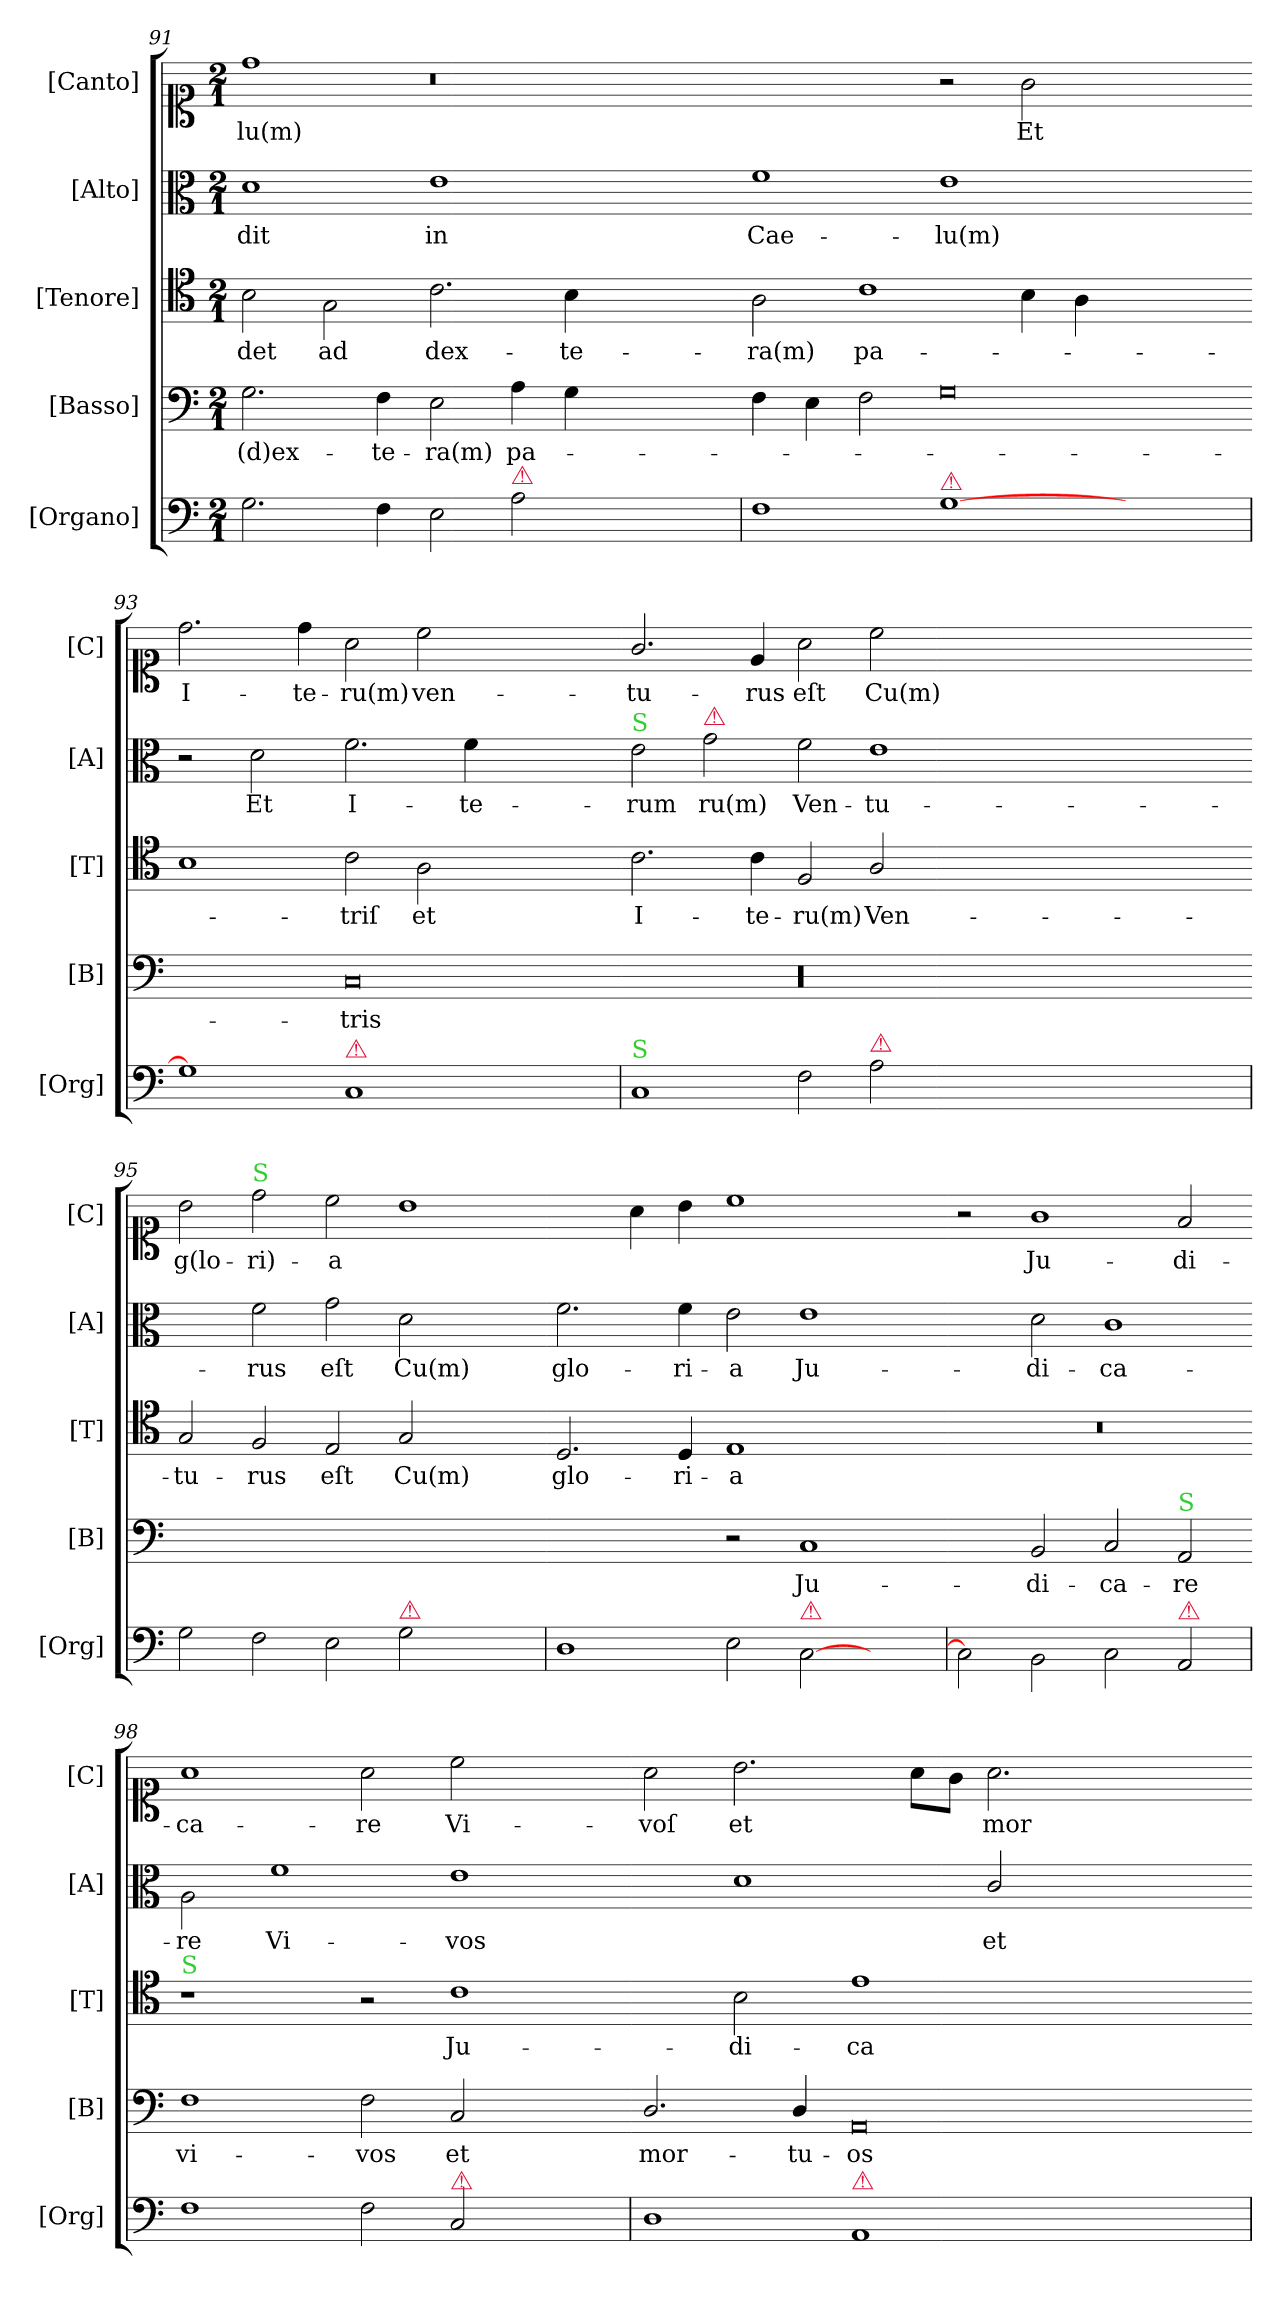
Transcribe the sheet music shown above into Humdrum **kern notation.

**kern	**kern	**text	**kern	**text	**kern	**text	**kern	**text
*part5	*part4	*part4	*part3	*part3	*part2	*part2	*part1	*part1
*staff5	*staff4	*staff4	*staff3	*staff3	*staff2	*staff2	*staff1	*staff1
*I"[Organo]	*I"[Basso]	*	*I"[Tenore]	*	*I"[Alto]	*	*I"[Canto]	*
*I'[Org]	*I'[B]	*	*I'[T]	*	*I'[A]	*	*I'[C]	*
*clefF4	*clefF4	*	*clefC4	*	*clefC3	*	*clefC1	*
*k[]	*k[]	*	*k[]	*	*k[]	*	*k[]	*
*M2/1	*M2/1	*	*M2/1	*	*M2/1	*	*M2/1	*
=91	=91	=91	=91	=91	=91	=91	=91	=91
2.G\	2.G\	(d)ex-	2B\	-det	1d	-dit	1dd	-lu(m)
.	.	.	2G\	ad	.	.	.	.
4F\	4F\	-te-	.	.	.	.	.	.
2E\	2E\	-ra(m)	2.c\	dex-	1e	in	0r	.
!LO:TX:a:color=crimson:t=⚠	!	!	!	!	!	!	!	!
2A\	4A\	pa-	.	.	.	.	.	.
.	4G\	.	4B\	-te-	.	.	.	.
1ryy	1ryy	.	1ryy	.	1ryy	.	.	.
=92	=92-	=92-	=92-	=92-	=92-	=92-	=92-	=92-
1F	4F\	.	2A\	-ra(m)	1f	Cae-	1ryy	.
.	4E\	.	.	.	.	.	.	.
.	2F\	.	1c	pa-	.	.	.	.
!LO:TX:a:color=crimson:t=⚠	!	!	!	!	!	!	!	!
[1G	0G	.	.	.	1e	-lu(m)	2r	.
.	.	.	4B\	.	.	.	2g\	Et
.	.	.	4A\	.	.	.	.	.
1ryy	.	.	1ryy	.	1ryy	.	1ryy	.
=93	=93-	=93-	=93-	=93-	=93-	=93-	=93-	=93-
1G]	1ryy	.	1B	.	2r	.	2.dd\	I-
.	.	.	.	.	2d\	Et	.	.
.	.	.	.	.	.	.	4dd\	-te-
!LO:TX:a:color=crimson:t=⚠	!	!	!	!	!	!	!	!
1C	0C	-tris	2c\	-triſ	2.f\	I-	2a\	-ru(m)
.	.	.	2A\	et	.	.	2cc\	ven-
.	.	.	.	.	4f\	-te-	.	.
1ryy	.	.	1ryy	.	1ryy	.	1ryy	.
=94	=94-	=94-	=94-	=94-	=94-	=94-	=94-	=94-
!	!	!	!	!	!LO:TX:a:color=limegreen:t=S	!	!	!
!LO:TX:a:color=limegreen:t=S	!	!	!	!	!	!	!	!
1C	1ryy	.	2.c\	I-	2e\	-rum	2.g/	-tu-
!	!	!	!	!	!LO:TX:a:color=crimson:t=⚠	!	!	!
.	.	.	.	.	2g\	ru(m)	.	.
.	.	.	4c\	-te-	.	.	4e/	-rus
2F\	00r	.	2F/	-ru(m)	2f\	Ven-	2a\	eſt
!LO:TX:a:color=crimson:t=⚠	!	!	!	!	!	!	!	!
2A\	.	.	2A/	Ven-	1e\	-tu-	2cc\	Cu(m)
0.ryy	.	.	0.ryy	.	.	.	0.ryy	.
.	.	.	.	.	0ryy	.	.	.
.	.	.	.	.	2ryy	.	.	.
=95	=95-	=95-	=95-	=95-	=95-	=95-	=95-	=95-
2G\	0ryy	.	2G/	-tu-	2ryy	.	2b\	g(lo-
!	!	!	!	!	!	!	!LO:TX:a:color=limegreen:t=S	!
2F\	.	.	2F/	-rus	2f\	-rus	2dd\	-ri)-
2E\	.	.	2E/	eſt	2g\	eſt	2cc\	-a
!LO:TX:a:color=crimson:t=⚠	!	!	!	!	!	!	!	!
2G\	.	.	2G/	Cu(m)	2d\	Cu(m)	1b\	.
2ryy	2ryy	.	2ryy	.	2ryy	.	.	.
=96	=96-	=96-	=96-	=96-	=96-	=96-	=96-	=96-
1D	1ryy	.	2.D/	glo-	2.f\	glo-	2ryy	.
.	.	.	.	.	.	.	4a\	.
.	.	.	4D/	-ri-	4f\	-ri-	4b\	.
2E\	2r	.	1E	-a	2e\	-a	1cc	.
!LO:TX:a:color=crimson:t=⚠	!	!	!	!	!	!	!	!
[2C\	1C/	Ju-	.	.	1e\	Ju-	.	.
2ryy	.	.	2ryy	.	.	.	2ryy	.
=97	=97-	=97-	=97-	=97-	=97-	=97-	=97-	=97-
2C\]	2ryy	.	0r	.	2ryy	.	2r	.
2BB\	2BB/	-di-	.	.	2d\	-di-	1g	Ju-
2C\	2C/	-ca-	.	.	1c	-ca-	.	.
!	!LO:TX:a:color=limegreen:t=S	!	!	!	!	!	!	!
!LO:TX:a:color=crimson:t=⚠	!	!	!	!	!	!	!	!
2AA/	2AA/	-re	.	.	.	.	2f/	-di-
=98	=98-	=98-	=98-	=98-	=98-	=98-	=98-	=98-
!	!	!	!LO:TX:a:color=limegreen:t=S	!	!	!	!	!
1F	1F	vi-	1r	.	2A\	-re	1a	-ca-
.	.	.	.	.	1f	Vi-	.	.
2F\	2F\	-vos	2r	.	.	.	2a\	-re
!LO:TX:a:color=crimson:t=⚠	!	!	!	!	!	!	!	!
2C/	2C/	et	1c\	Ju-	1e\	-vos	2cc\	Vi-
2ryy	2ryy	.	.	.	.	.	2ryy	.
=99	=99-	=99-	=99-	=99-	=99-	=99-	=99-	=99-
1D	2.D/	mor-	2ryy	.	2ryy	.	2a\	-voſ
.	.	.	2B\	-di-	1d	.	2.b\	et
.	4D/	-tu-	.	.	.	.	.	.
!LO:TX:a:color=crimson:t=⚠	!	!	!	!	!	!	!	!
1AA	0AA	-os	1e	-ca-	.	.	.	.
.	.	.	.	.	.	.	8a\L	.
.	.	.	.	.	.	.	8g\J	.
.	.	.	.	.	2c/	et	2.a\	mor-
1ryy	.	.	1ryy	.	1ryy	.	.	.
.	.	.	.	.	.	.	2.ryy	.
=	=-	=-	=-	=-	=-	=-	=-	=-
*-	*-	*-	*-	*-	*-	*-	*-	*-
